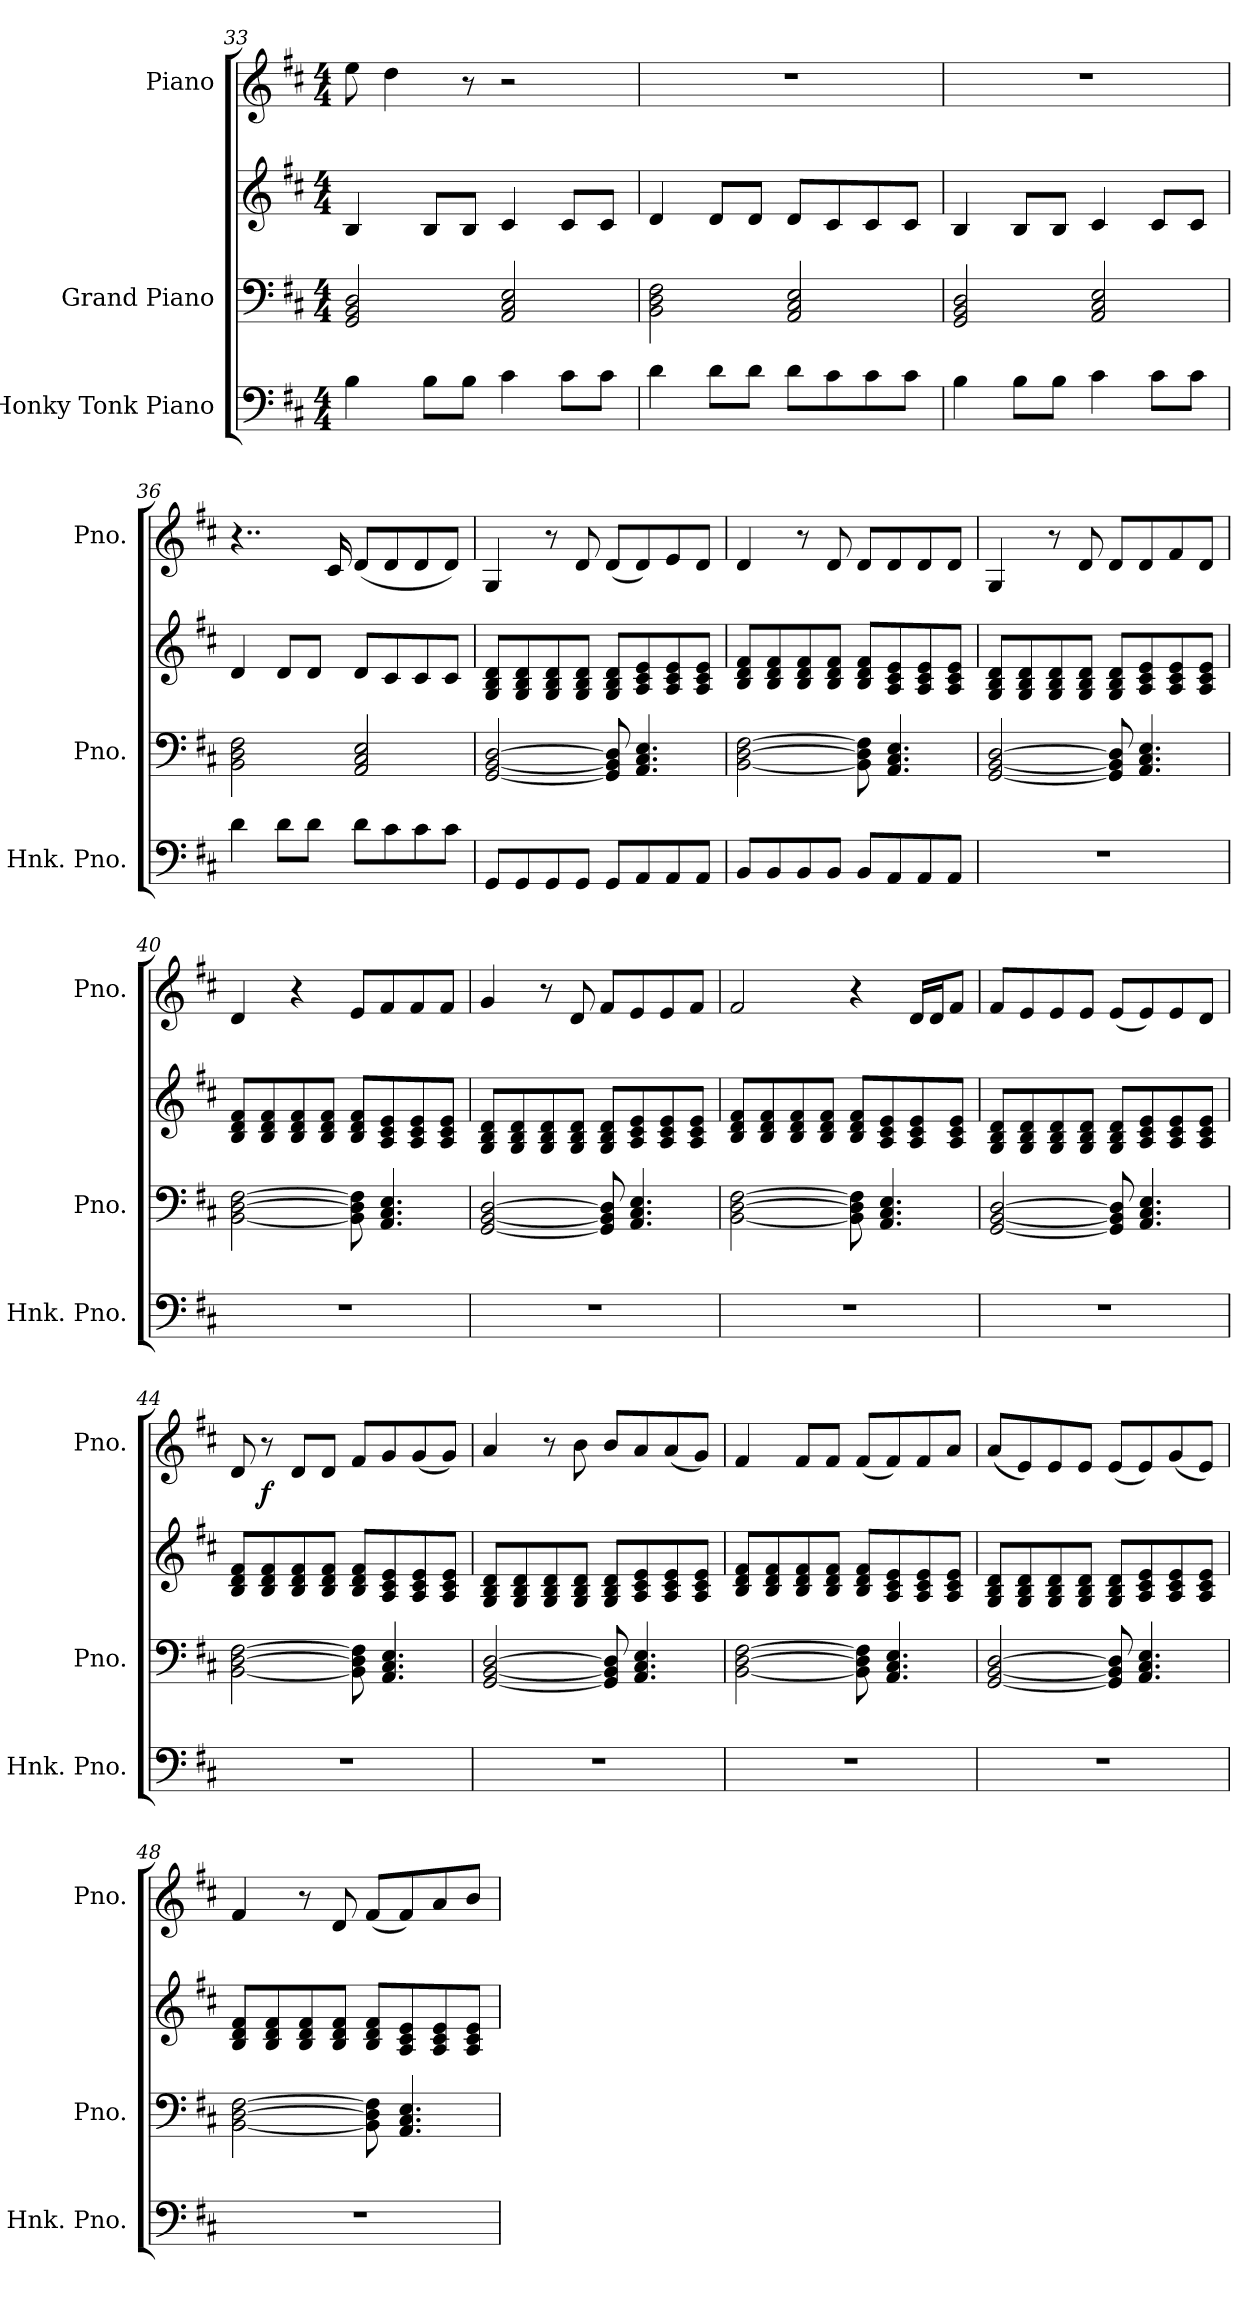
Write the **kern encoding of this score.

**kern	**kern	**kern	**dynam	**kern	**dynam
*part3	*part2	*part2	*part2	*part1	*part1
*staff4	*staff3	*staff2	*staff2/3	*staff1	*staff1
*I"Honky Tonk Piano	*I"Grand Piano	*	*	*I"Piano	*
*I'Hnk. Pno.	*I'Pno.	*	*	*I'Pno.	*
!!LO:LB:g=z
*clefF4	*clefF4	*clefG2	*	*clefG2	*
*k[f#c#]	*k[f#c#]	*k[f#c#]	*	*k[f#c#]	*
*M4/4	*M4/4	*M4/4	*	*M4/4	*
=33	=33	=33	=33	=33	=33
4B\	2GG/ 2BB/ 2D/	4B/	.	8ee\	.
.	.	.	.	4dd\	.
8B\L	.	8B/L	.	.	.
8B\J	.	8B/J	.	8r	.
4c#\	2AA/ 2C#/ 2E/	4c#/	.	2r	.
8c#\L	.	8c#/L	.	.	.
8c#\J	.	8c#/J	.	.	.
=34	=34	=34	=34	=34	=34
4d\	2BB\ 2D\ 2F#\	4d/	.	1r	.
8d\L	.	8d/L	.	.	.
8d\J	.	8d/J	.	.	.
8d\L	2AA/ 2C#/ 2E/	8d/L	.	.	.
8c#\	.	8c#/	.	.	.
8c#\	.	8c#/	.	.	.
8c#\J	.	8c#/J	.	.	.
=35	=35	=35	=35	=35	=35
4B\	2GG/ 2BB/ 2D/	4B/	.	1r	.
8B\L	.	8B/L	.	.	.
8B\J	.	8B/J	.	.	.
4c#\	2AA/ 2C#/ 2E/	4c#/	.	.	.
8c#\L	.	8c#/L	.	.	.
8c#\J	.	8c#/J	.	.	.
=36	=36	=36	=36	=36	=36
4d\	2BB\ 2D\ 2F#\	4d/	.	4..r	.
8d\L	.	8d/L	.	.	.
8d\J	.	8d/J	.	.	.
.	.	.	.	16c#/	.
8d\L	2AA/ 2C#/ 2E/	8d/L	.	(8d/L	.
8c#\	.	8c#/	.	8d/	.
8c#\	.	8c#/	.	8d/	.
8c#\J	.	8c#/J	.	8d/J)	.
!!LO:PB:g=z
=37	=37	=37	=37	=37	=37
!	!	!	!LO:DY:b=2	!	!
!	!	!	!LO:DY:n=1:b	!	!
8GG/L	[2GG/ [2BB/ [2D/	8G/ 8B/ 8d/L	mf mf	4G/	.
8GG/	.	8G/ 8B/ 8d/	.	.	.
8GG/	.	8G/ 8B/ 8d/	.	8r	.
8GG/J	.	8G/ 8B/ 8d/J	.	8d/	.
8GG/L	8GG/] 8BB/] 8D/]	8G/ 8B/ 8d/L	.	(8d/L	.
8AA/	4.AA/ 4.C#/ 4.E/	8A/ 8c#/ 8e/	.	8d/)	.
8AA/	.	8A/ 8c#/ 8e/	.	8e/	.
8AA/J	.	8A/ 8c#/ 8e/J	.	8d/J	.
=38	=38	=38	=38	=38	=38
8BB/L	[2BB\ [2D\ [2F#\	8B/ 8d/ 8f#/L	.	4d/	.
8BB/	.	8B/ 8d/ 8f#/	.	.	.
8BB/	.	8B/ 8d/ 8f#/	.	8r	.
8BB/J	.	8B/ 8d/ 8f#/J	.	8d/	.
8BB/L	8BB\] 8D\] 8F#\]	8B/ 8d/ 8f#/L	.	8d/L	.
8AA/	4.AA/ 4.C#/ 4.E/	8A/ 8c#/ 8e/	.	8d/	.
8AA/	.	8A/ 8c#/ 8e/	.	8d/	.
8AA/J	.	8A/ 8c#/ 8e/J	.	8d/J	.
=39	=39	=39	=39	=39	=39
1r	[2GG/ [2BB/ [2D/	8G/ 8B/ 8d/L	.	4G/	.
.	.	8G/ 8B/ 8d/	.	.	.
.	.	8G/ 8B/ 8d/	.	8r	.
.	.	8G/ 8B/ 8d/J	.	8d/	.
.	8GG/] 8BB/] 8D/]	8G/ 8B/ 8d/L	.	8d/L	.
.	4.AA/ 4.C#/ 4.E/	8A/ 8c#/ 8e/	.	8d/	.
.	.	8A/ 8c#/ 8e/	.	8f#/	.
.	.	8A/ 8c#/ 8e/J	.	8d/J	.
!!LO:LB:g=z
=40	=40	=40	=40	=40	=40
1r	[2BB\ [2D\ [2F#\	8B/ 8d/ 8f#/L	.	4d/	.
.	.	8B/ 8d/ 8f#/	.	.	.
.	.	8B/ 8d/ 8f#/	.	4r	.
.	.	8B/ 8d/ 8f#/J	.	.	.
.	8BB\] 8D\] 8F#\]	8B/ 8d/ 8f#/L	.	8e/L	.
.	4.AA/ 4.C#/ 4.E/	8A/ 8c#/ 8e/	.	8f#/	.
.	.	8A/ 8c#/ 8e/	.	8f#/	.
.	.	8A/ 8c#/ 8e/J	.	8f#/J	.
=41	=41	=41	=41	=41	=41
1r	[2GG/ [2BB/ [2D/	8G/ 8B/ 8d/L	.	4g/	.
.	.	8G/ 8B/ 8d/	.	.	.
.	.	8G/ 8B/ 8d/	.	8r	.
.	.	8G/ 8B/ 8d/J	.	8d/	.
.	8GG/] 8BB/] 8D/]	8G/ 8B/ 8d/L	.	8f#/L	.
.	4.AA/ 4.C#/ 4.E/	8A/ 8c#/ 8e/	.	8e/	.
.	.	8A/ 8c#/ 8e/	.	8e/	.
.	.	8A/ 8c#/ 8e/J	.	8f#/J	.
=42	=42	=42	=42	=42	=42
1r	[2BB\ [2D\ [2F#\	8B/ 8d/ 8f#/L	.	2f#/	.
.	.	8B/ 8d/ 8f#/	.	.	.
.	.	8B/ 8d/ 8f#/	.	.	.
.	.	8B/ 8d/ 8f#/J	.	.	.
.	8BB\] 8D\] 8F#\]	8B/ 8d/ 8f#/L	.	4r	.
.	4.AA/ 4.C#/ 4.E/	8A/ 8c#/ 8e/	.	.	.
.	.	8A/ 8c#/ 8e/	.	16d/LL	.
.	.	.	.	16d/J	.
.	.	8A/ 8c#/ 8e/J	.	8f#/J	.
!!LO:LB:g=z
=43	=43	=43	=43	=43	=43
1r	[2GG/ [2BB/ [2D/	8G/ 8B/ 8d/L	.	8f#/L	.
.	.	8G/ 8B/ 8d/	.	8e/	.
.	.	8G/ 8B/ 8d/	.	8e/	.
.	.	8G/ 8B/ 8d/J	.	8e/J	.
.	8GG/] 8BB/] 8D/]	8G/ 8B/ 8d/L	.	(8e/L	.
.	4.AA/ 4.C#/ 4.E/	8A/ 8c#/ 8e/	.	8e/)	.
.	.	8A/ 8c#/ 8e/	.	8e/	.
.	.	8A/ 8c#/ 8e/J	.	8d/J	.
=44	=44	=44	=44	=44	=44
1r	[2BB\ [2D\ [2F#\	8B/ 8d/ 8f#/L	.	8d/	.
!	!	!	!	!	!LO:DY:b
.	.	8B/ 8d/ 8f#/	.	8r	f
.	.	8B/ 8d/ 8f#/	.	8d/L	.
.	.	8B/ 8d/ 8f#/J	.	8d/J	.
.	8BB\] 8D\] 8F#\]	8B/ 8d/ 8f#/L	.	8f#/L	.
.	4.AA/ 4.C#/ 4.E/	8A/ 8c#/ 8e/	.	8g/	.
.	.	8A/ 8c#/ 8e/	.	(8g/	.
.	.	8A/ 8c#/ 8e/J	.	8g/J)	.
=45	=45	=45	=45	=45	=45
1r	[2GG/ [2BB/ [2D/	8G/ 8B/ 8d/L	.	4a/	.
.	.	8G/ 8B/ 8d/	.	.	.
.	.	8G/ 8B/ 8d/	.	8r	.
.	.	8G/ 8B/ 8d/J	.	8b\	.
.	8GG/] 8BB/] 8D/]	8G/ 8B/ 8d/L	.	8b/L	.
.	4.AA/ 4.C#/ 4.E/	8A/ 8c#/ 8e/	.	8a/	.
.	.	8A/ 8c#/ 8e/	.	(8a/	.
.	.	8A/ 8c#/ 8e/J	.	8g/J)	.
!!LO:PB:g=z
=46	=46	=46	=46	=46	=46
1r	[2BB\ [2D\ [2F#\	8B/ 8d/ 8f#/L	.	4f#/	.
.	.	8B/ 8d/ 8f#/	.	.	.
.	.	8B/ 8d/ 8f#/	.	8f#/L	.
.	.	8B/ 8d/ 8f#/J	.	8f#/J	.
.	8BB\] 8D\] 8F#\]	8B/ 8d/ 8f#/L	.	(8f#/L	.
.	4.AA/ 4.C#/ 4.E/	8A/ 8c#/ 8e/	.	8f#/)	.
.	.	8A/ 8c#/ 8e/	.	8f#/	.
.	.	8A/ 8c#/ 8e/J	.	8a/J	.
=47	=47	=47	=47	=47	=47
1r	[2GG/ [2BB/ [2D/	8G/ 8B/ 8d/L	.	(8a/L	.
.	.	8G/ 8B/ 8d/	.	8e/)	.
.	.	8G/ 8B/ 8d/	.	8e/	.
.	.	8G/ 8B/ 8d/J	.	8e/J	.
.	8GG/] 8BB/] 8D/]	8G/ 8B/ 8d/L	.	(8e/L	.
.	4.AA/ 4.C#/ 4.E/	8A/ 8c#/ 8e/	.	8e/)	.
.	.	8A/ 8c#/ 8e/	.	(8g/	.
.	.	8A/ 8c#/ 8e/J	.	8e/J)	.
=48	=48	=48	=48	=48	=48
1r	[2BB\ [2D\ [2F#\	8B/ 8d/ 8f#/L	.	4f#/	.
.	.	8B/ 8d/ 8f#/	.	.	.
.	.	8B/ 8d/ 8f#/	.	8r	.
.	.	8B/ 8d/ 8f#/J	.	8d/	.
.	8BB\] 8D\] 8F#\]	8B/ 8d/ 8f#/L	.	(8f#/L	.
.	4.AA/ 4.C#/ 4.E/	8A/ 8c#/ 8e/	.	8f#/)	.
.	.	8A/ 8c#/ 8e/	.	8a/	.
.	.	8A/ 8c#/ 8e/J	.	8b/J	.
=	=	=	=	=	=
*-	*-	*-	*-	*-	*-
